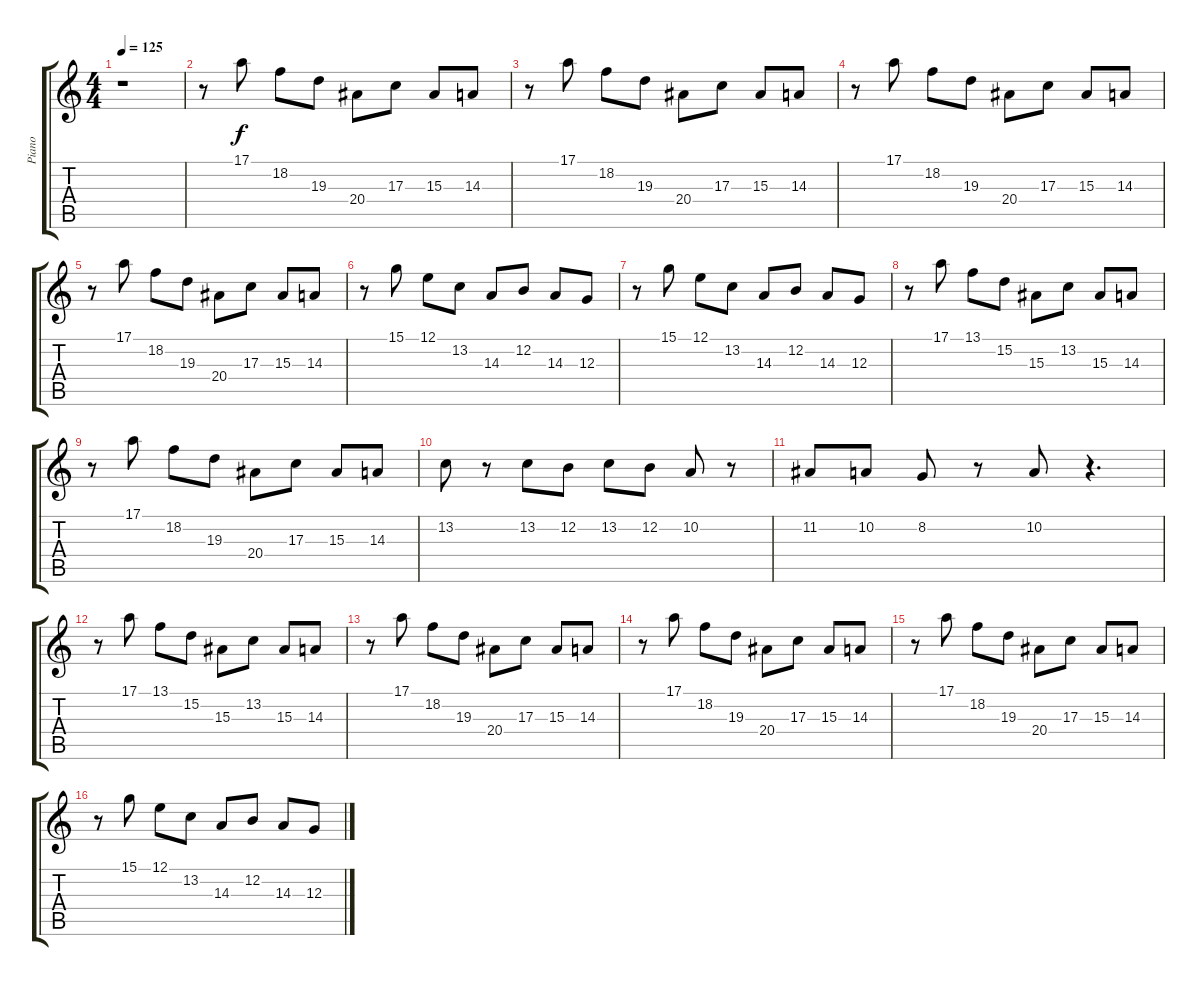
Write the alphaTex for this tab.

\track ("Piano" "Piano") {instrument acousticgrandpiano}
\staff {score tabs}
\tuning (E4 B3 G3 D3 A2 E2) {hide}
\ts (4 4)
\tempo 125
\clef g2
\ks c
r.1{dy f instrument acousticgrandpiano} |
r.8 17.1.8{volume 12 instrument acousticgrandpiano} 18.2.8 19.3.8 20.4.8 17.3.8 15.3.8 14.3.8 |
r.8 17.1.8 18.2.8 19.3.8 20.4.8 17.3.8 15.3.8 14.3.8 |
r.8 17.1.8 18.2.8 19.3.8 20.4.8 17.3.8 15.3.8 14.3.8 |
r.8 17.1.8 18.2.8 19.3.8 20.4.8 17.3.8 15.3.8 14.3.8 |
r.8 15.1.8 12.1.8 13.2.8 14.3.8 12.2.8 14.3.8 12.3.8 |
r.8 15.1.8 12.1.8 13.2.8 14.3.8 12.2.8 14.3.8 12.3.8 |
r.8 17.1.8 13.1.8 15.2.8 15.3.8 13.2.8 15.3.8 14.3.8 |
r.8 17.1.8 18.2.8 19.3.8 20.4.8 17.3.8 15.3.8 14.3.8 |
13.2.8 r.8 13.2.8 12.2.8 13.2.8 12.2.8 10.2.8 r.8 |
11.2.8 10.2.8 8.2.8 r.8 10.2.8 r.4{d} |
r.8 17.1.8 13.1.8 15.2.8 15.3.8 13.2.8 15.3.8 14.3.8 |
r.8 17.1.8 18.2.8 19.3.8 20.4.8 17.3.8 15.3.8 14.3.8 |
r.8 17.1.8 18.2.8 19.3.8 20.4.8 17.3.8 15.3.8 14.3.8 |
r.8 17.1.8 18.2.8 19.3.8 20.4.8 17.3.8 15.3.8 14.3.8 |
r.8 15.1.8 12.1.8 13.2.8 14.3.8 12.2.8 14.3.8 12.3.8
